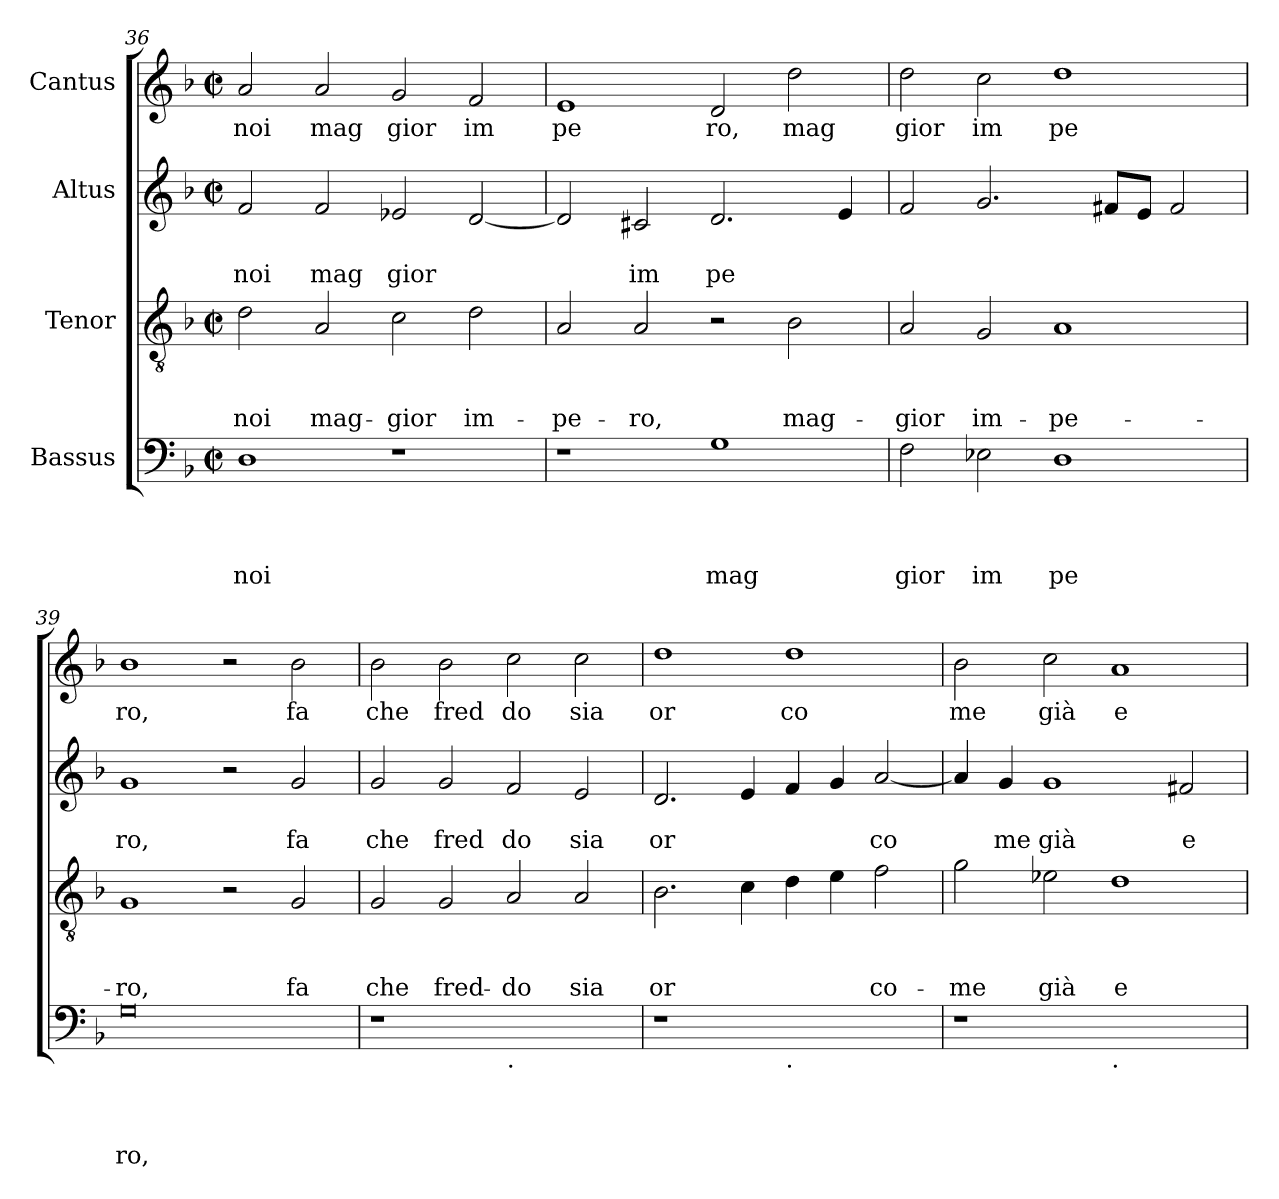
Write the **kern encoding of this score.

**kern	**text	**text	**text	**text	**kern	**text	**text	**text	**kern	**text	**text	**kern	**text
*part4	*part4	*part4	*part4	*part4	*part3	*part3	*part3	*part3	*part2	*part2	*part2	*part1	*part1
*staff4	*staff4	*staff4	*staff4	*staff4	*staff3	*staff3	*staff3	*staff3	*staff2	*staff2	*staff2	*staff1	*staff1
*I"Bassus	*	*	*	*	*I"Tenor	*	*	*	*I"Altus	*	*	*I"Cantus	*
*clefF4	*	*	*	*	*clefGv2	*	*	*	*clefG2	*	*	*clefG2	*
*k[b-]	*	*	*	*	*k[b-]	*	*	*	*k[b-]	*	*	*k[b-]	*
*F:	*	*	*	*	*F:	*	*	*	*F:	*	*	*F:	*
*M2/2	*	*	*	*	*M2/2	*	*	*	*M2/2	*	*	*M2/2	*
*met(c|)	*	*	*	*	*met(c|)	*	*	*	*met(c|)	*	*	*met(c|)	*
=36	=36	=36	=36	=36	=36	=36	=36	=36	=36	=36	=36	=36	=36
!	!	!	!	!LO:LY:b	!	!	!	!LO:LY:b	!	!	!LO:LY:b	!	!LO:LY:b
1D	.	.	.	noi	2d\	.	.	noi	2f/	.	noi	2a/	noi
!	!	!	!	!	!	!	!	!LO:LY:b	!	!	!LO:LY:b	!	!LO:LY:b
.	.	.	.	.	2A/	.	.	mag-	2f/	.	mag	2a/	mag
!	!	!	!	!	!	!	!	!LO:LY:b	!	!	!LO:LY:b	!	!LO:LY:b
1r	.	.	.	.	2c\	.	.	-gior	2e-/	.	gior	2g/	gior
!	!	!	!	!	!	!	!	!LO:LY:b	!	!	!	!	!LO:LY:b
.	.	.	.	.	2d\	.	.	im-	[<2d/	.	.	2f/	im
=37	=37	=37	=37	=37	=37	=37	=37	=37	=37	=37	=37	=37	=37
!	!	!	!	!	!	!	!	!LO:LY:b	!	!	!	!	!LO:LY:b
1r	.	.	.	.	2A/	.	.	-pe-	2d/]	.	.	1e	pe
!	!	!	!	!	!	!	!	!LO:LY:b	!	!	!LO:LY:b	!	!
.	.	.	.	.	2A/	.	.	-ro,	2c#/	.	im	.	.
!	!	!	!	!LO:LY:b	!	!	!	!	!	!	!LO:LY:b	!	!LO:LY:b
1G	.	.	.	mag	2r	.	.	.	2.d/	.	pe	2d/	ro,
!	!	!	!	!	!	!	!	!LO:LY:b	!	!	!	!	!LO:LY:b
.	.	.	.	.	2B-\	.	.	mag-	.	.	.	2dd\	mag
.	.	.	.	.	.	.	.	.	4e/	.	.	.	.
=38	=38	=38	=38	=38	=38	=38	=38	=38	=38	=38	=38	=38	=38
!	!	!	!	!LO:LY:b	!	!	!	!LO:LY:b	!	!	!	!	!LO:LY:b
2F\	.	.	.	gior	2A/	.	.	-gior	2f/	.	.	2dd\	gior
!	!	!	!	!LO:LY:b	!	!	!	!LO:LY:b	!	!	!	!	!LO:LY:b
2E-\	.	.	.	im	2G/	.	.	im-	2.g/	.	.	2cc\	im
!	!	!	!	!LO:LY:b	!	!	!	!LO:LY:b	!	!	!	!	!LO:LY:b
1D	.	.	.	pe	1A	.	.	-pe-	.	.	.	1dd	pe
.	.	.	.	.	.	.	.	.	8f#/L	.	.	.	.
.	.	.	.	.	.	.	.	.	8e/J	.	.	.	.
.	.	.	.	.	.	.	.	.	2f#/	.	.	.	.
=39	=39	=39	=39	=39	=39	=39	=39	=39	=39	=39	=39	=39	=39
!	!	!	!	!LO:LY:b	!	!	!	!LO:LY:b	!	!	!LO:LY:b	!	!LO:LY:b
0G	.	.	.	ro,	1G	.	.	-ro,	1g	.	ro,	1b-	ro,
.	.	.	.	.	2r	.	.	.	2r	.	.	2r	.
!	!	!	!	!	!	!	!	!LO:LY:b	!	!	!LO:LY:b	!	!LO:LY:b
.	.	.	.	.	2G/	.	.	fa	2g/	.	fa	2b-\	fa
=40	=40	=40	=40	=40	=40	=40	=40	=40	=40	=40	=40	=40	=40
!	!	!	!	!	!	!	!	!LO:LY:b	!	!	!LO:LY:b	!	!LO:LY:b
1r	.	.	.	.	2G/	.	.	che	2g/	.	che	2b-\	che
!	!	!	!	!	!	!	!	!LO:LY:b	!	!	!LO:LY:b	!	!LO:LY:b
.	.	.	.	.	2G/	.	.	fred-	2g/	.	fred	2b-\	fred
!LO:TX:b:t=.	!	!	!	!	!	!	!	!	!	!	!	!	!
!	!	!	!	!	!	!	!	!LO:LY:b	!	!	!LO:LY:b	!	!LO:LY:b
1ryy	.	.	.	.	2A/	.	.	-do	2f/	.	do	2cc\	do
!	!	!	!	!	!	!	!	!LO:LY:b	!	!	!LO:LY:b	!	!LO:LY:b
.	.	.	.	.	2A/	.	.	sia	2e/	.	sia	2cc\	sia
!!LO:LB:g=z
=41	=41	=41	=41	=41	=41	=41	=41	=41	=41	=41	=41	=41	=41
!	!	!	!	!	!	!	!	!LO:LY:b	!	!	!LO:LY:b	!	!LO:LY:b
1r	.	.	.	.	2.B-\	.	.	or	2.d/	.	or	1dd	or
.	.	.	.	.	4c\	.	.	.	4e/	.	.	.	.
!LO:TX:b:t=.	!	!	!	!	!	!	!	!	!	!	!	!	!
!	!	!	!	!	!	!	!	!	!	!	!	!	!LO:LY:b
1ryy	.	.	.	.	4d\	.	.	.	4f/	.	.	1dd	co
.	.	.	.	.	4e\	.	.	.	4g/	.	.	.	.
!	!	!	!	!	!	!	!	!LO:LY:b	!	!	!LO:LY:b	!	!
.	.	.	.	.	2f\	.	.	co-	[<2a/	.	co	.	.
=42	=42	=42	=42	=42	=42	=42	=42	=42	=42	=42	=42	=42	=42
!	!	!	!	!	!	!	!	!LO:LY:b	!	!	!	!	!LO:LY:b
1r	.	.	.	.	2g\	.	.	-me	4a/]	.	.	2b-\	me
!	!	!	!	!	!	!	!	!	!	!	!LO:LY:b	!	!
.	.	.	.	.	.	.	.	.	4g/	.	me	.	.
!	!	!	!	!	!	!	!	!LO:LY:b	!	!	!LO:LY:b	!	!LO:LY:b
.	.	.	.	.	2e-\	.	.	già	1g	.	già	2cc\	già
!LO:TX:b:t=.	!	!	!	!	!	!	!	!	!	!	!	!	!
!	!	!	!	!	!	!	!	!LO:LY:b	!	!	!	!	!LO:LY:b
1ryy	.	.	.	.	1d	.	.	e-	.	.	.	1a	e
!	!	!	!	!	!	!	!	!	!	!	!LO:LY:b	!	!
.	.	.	.	.	.	.	.	.	2f#/	.	e	.	.
=	=	=	=	=	=	=	=	=	=	=	=	=	=
*-	*-	*-	*-	*-	*-	*-	*-	*-	*-	*-	*-	*-	*-
